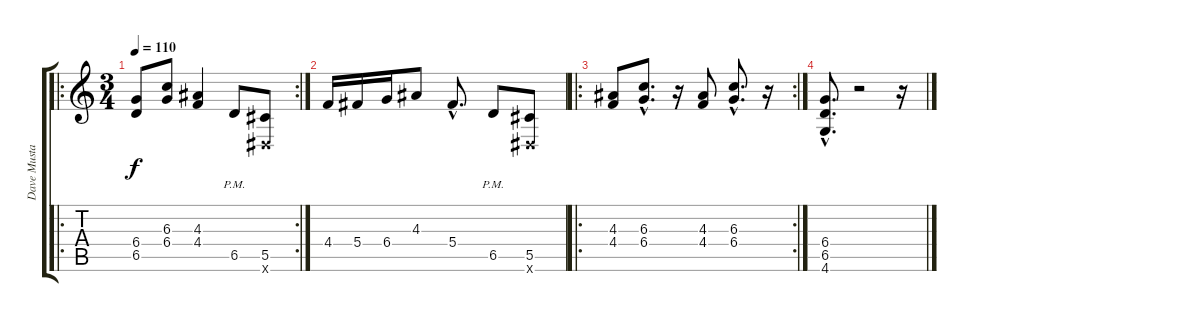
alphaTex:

\track ("Dave Mustaine" "Dave Musta") {instrument distortionguitar}
\staff {score tabs}
\tuning (Eb4 Bb3 Gb3 Db3 Ab2 Eb2) {hide}
\ro
\rc 2
\ts (3 4)
\tempo 110
\clef g2
\ks c
(6.4 6.5).8{dy f} (6.3 6.4).8 (4.3 4.4).4 6.5{pm}.8 (5.5 0.6{x}).8 |
4.4.16 5.4.16 6.4.16 4.3.8 5.4{hac}.8{d} 6.5{pm}.8 (5.5 0.6{x}).8 |
\ro
\rc 2
(4.3 4.4).8 (6.3{hac} 6.4{hac}).8{d} r.16 (4.3 4.4).8 (6.3{hac} 6.4{hac}).8{d} r.16 |
(6.4{hac} 6.5{hac} 4.6{hac}).8{d} r.2 r.16
